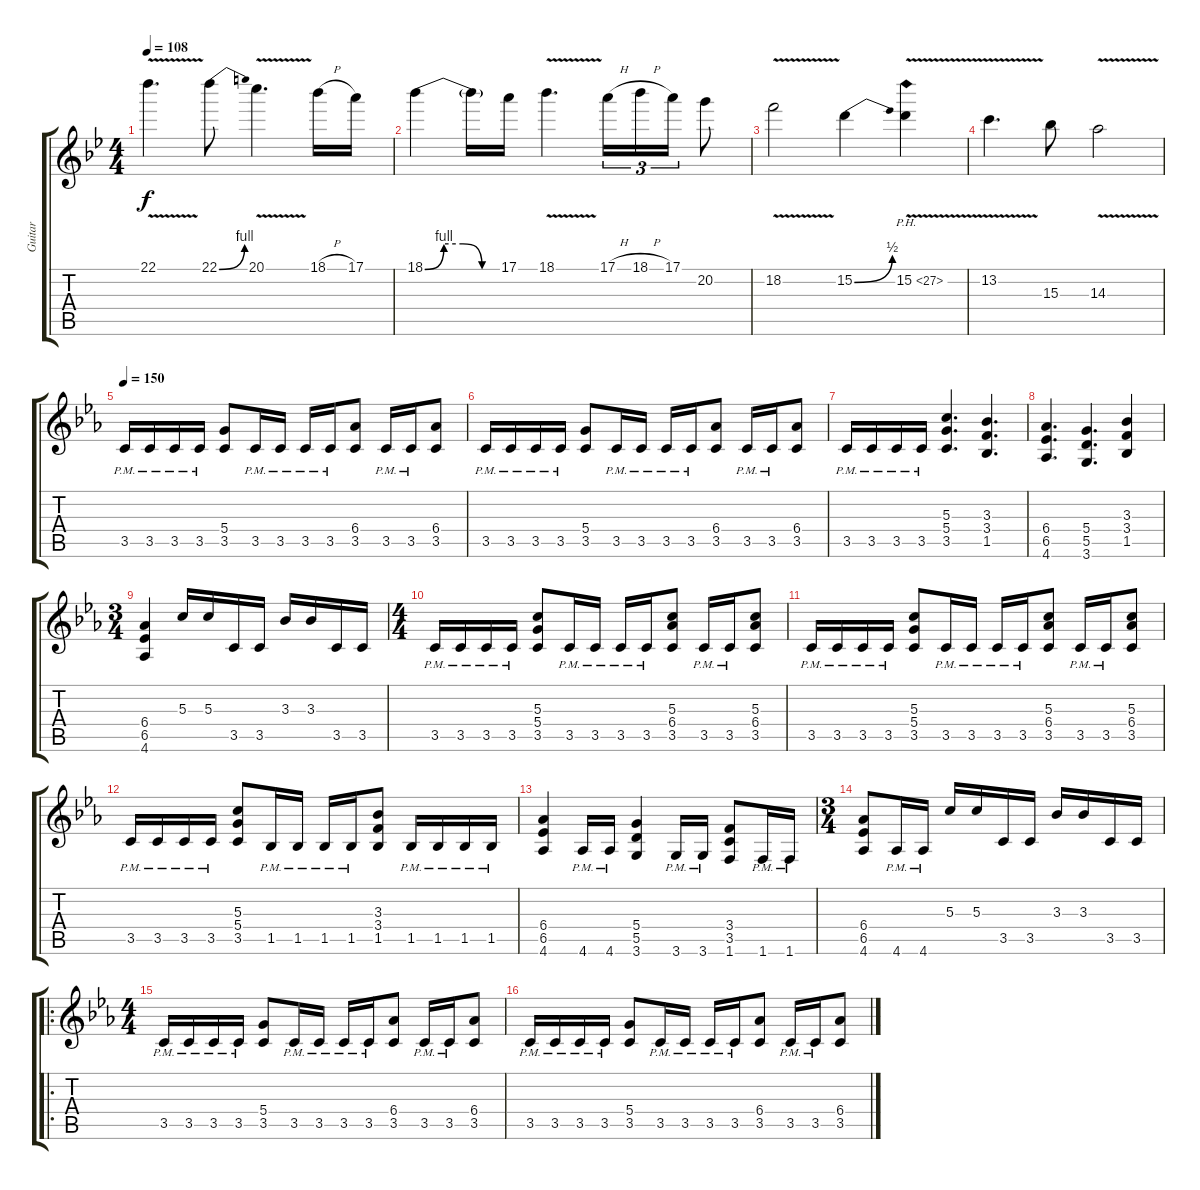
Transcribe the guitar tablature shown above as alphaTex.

\track ("Guitar" "Guitar") {instrument acousticguitarnylon}
\staff {score tabs}
\tuning (E4 B3 G3 D3 A2 E2) {hide}
\ts (4 4)
\tempo 108
\clef g2
\ks bb
22.1{v}.4{d dy f volume 15 balance 8} 22.1{be (bend 0 0 60 4)}.8 20.1{v}.4{d} 18.1{h}.16 17.1.16 |
18.1{be (custom 0 0 15 4 30 4 45 0 60 0)}.4 18.1{t}.16 17.1.16 18.1{v}.4{d} 17.1{h}.16{tu (3 2)} 18.1{h}.16{tu (3 2)} 17.1.16{tu (3 2)} 20.2.8 |
18.2{v}.2 15.2{be (bend 0 0 60 2)}.4 15.2{ph 12 v}.4 |
13.2{v}.4{d} 15.3.8 14.3{v}.2 |
\tempo 150
\ks eb
3.5{pm}.16{volume 11 balance 2} 3.5{pm}.16 3.5{pm}.16 3.5{pm}.16 (5.4 3.5).8 3.5{pm}.16 3.5{pm}.16 3.5{pm}.16 3.5{pm}.16 (6.4 3.5).8 3.5{pm}.16 3.5{pm}.16 (6.4 3.5).8 |
3.5{pm}.16 3.5{pm}.16 3.5{pm}.16 3.5{pm}.16 (5.4 3.5).8 3.5{pm}.16 3.5{pm}.16 3.5{pm}.16 3.5{pm}.16 (6.4 3.5).8 3.5{pm}.16 3.5{pm}.16 (6.4 3.5).8 |
3.5{pm}.16 3.5{pm}.16 3.5{pm}.16 3.5{pm}.16 (5.3 5.4 3.5).4{d} (3.3 3.4 1.5).4{d} |
(6.4 6.5 4.6).4{d} (5.4 5.5 3.6).4{d} (3.3 3.4 1.5).4 |
\ts (3 4)
(6.4 6.5 4.6).4 5.3.16 5.3.16 3.5.16 3.5.16 3.3.16 3.3.16 3.5.16 3.5.16 |
\ts (4 4)
3.5{pm}.16 3.5{pm}.16 3.5{pm}.16 3.5{pm}.16 (5.3 5.4 3.5).8 3.5{pm}.16 3.5{pm}.16 3.5{pm}.16 3.5{pm}.16 (5.3 6.4 3.5).8 3.5{pm}.16 3.5{pm}.16 (5.3 6.4 3.5).8 |
3.5{pm}.16 3.5{pm}.16 3.5{pm}.16 3.5{pm}.16 (5.3 5.4 3.5).8 3.5{pm}.16 3.5{pm}.16 3.5{pm}.16 3.5{pm}.16 (5.3 6.4 3.5).8 3.5{pm}.16 3.5{pm}.16 (5.3 6.4 3.5).8 |
3.5{pm}.16 3.5{pm}.16 3.5{pm}.16 3.5{pm}.16 (5.3 5.4 3.5).8 1.5{pm}.16 1.5{pm}.16 1.5{pm}.16 1.5{pm}.16 (3.3 3.4 1.5).8 1.5{pm}.16 1.5{pm}.16 1.5{pm}.16 1.5{pm}.16 |
(6.4 6.5 4.6).4 4.6{pm}.16 4.6{pm}.16 (5.4 5.5 3.6).4 3.6{pm}.16 3.6{pm}.16 (3.4 3.5 1.6).8 1.6{pm}.16 1.6{pm}.16 |
\ts (3 4)
(6.4 6.5 4.6).8 4.6{pm}.16 4.6{pm}.16 5.3.16 5.3.16 3.5.16 3.5.16 3.3.16 3.3.16 3.5.16 3.5.16 |
\ro
\ts (4 4)
3.5{pm}.16 3.5{pm}.16 3.5{pm}.16 3.5{pm}.16 (5.4 3.5).8 3.5{pm}.16 3.5{pm}.16 3.5{pm}.16 3.5{pm}.16 (6.4 3.5).8 3.5{pm}.16 3.5{pm}.16 (6.4 3.5).8 |
3.5{pm}.16 3.5{pm}.16 3.5{pm}.16 3.5{pm}.16 (5.4 3.5).8 3.5{pm}.16 3.5{pm}.16 3.5{pm}.16 3.5{pm}.16 (6.4 3.5).8 3.5{pm}.16 3.5{pm}.16 (6.4 3.5).8
